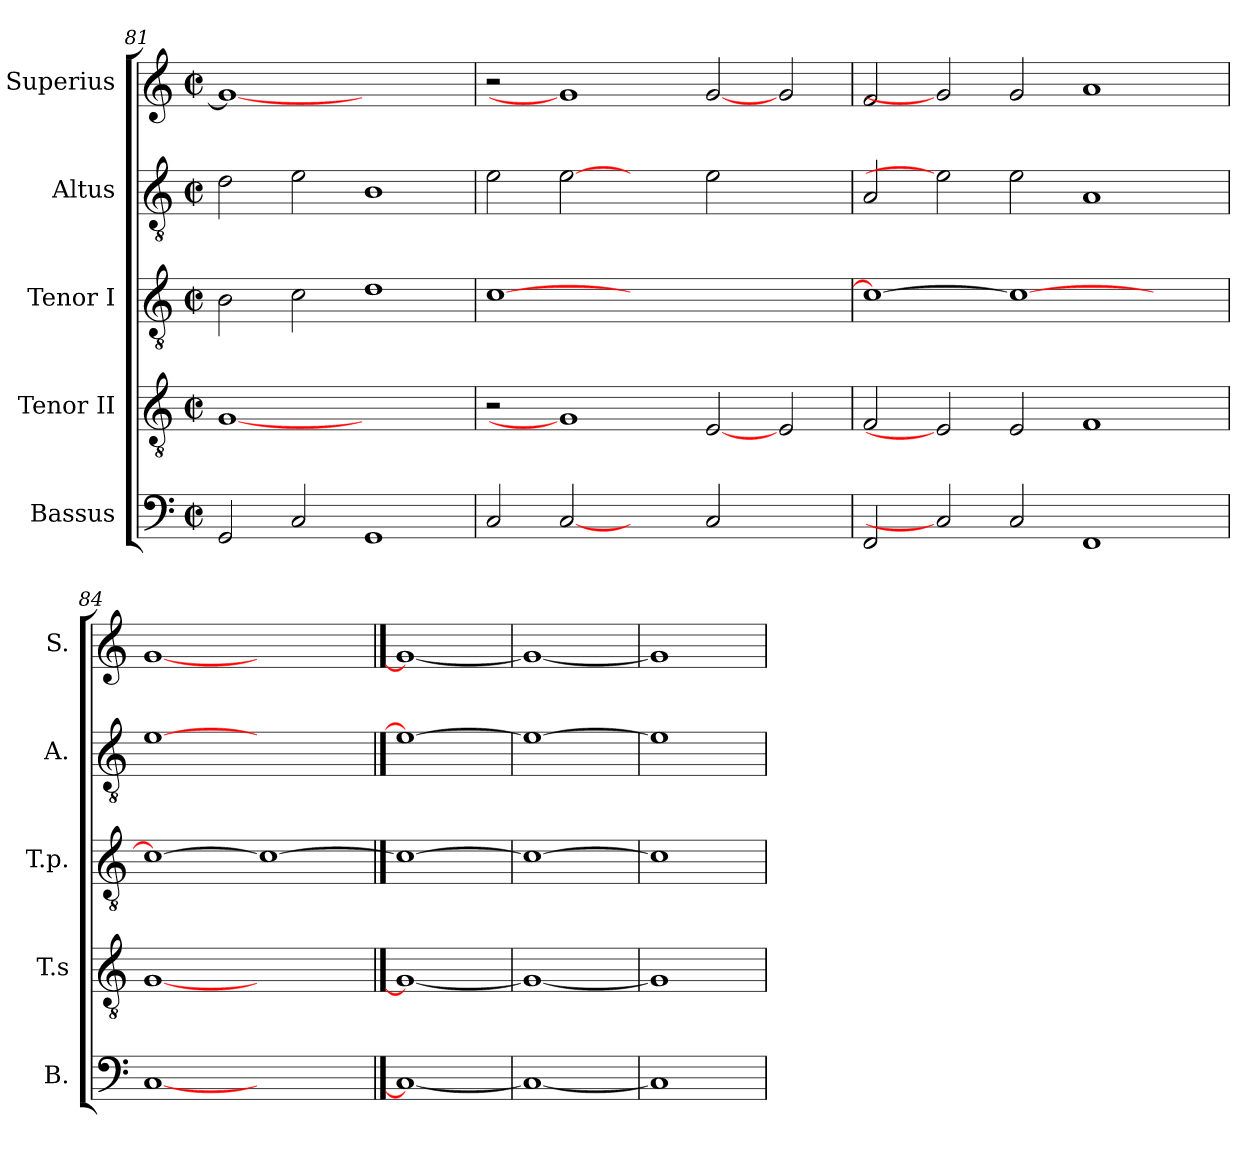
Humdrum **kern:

**kern	**kern	**kern	**kern	**kern
*part5	*part4	*part3	*part2	*part1
*staff5	*staff4	*staff3	*staff2	*staff1
*I"Bassus	*I"Tenor II	*I"Tenor I	*I"Altus	*I"Superius
*I'B.	*I'T.s	*I'T.p.	*I'A.	*I'S.
!!LO:PB:g=z
*clefF4	*clefGv2	*clefGv2	*clefGv2	*clefG2
*	*ITrd7c12	*ITrd7c12	*ITrd7c12	*
*k[]	*k[]	*k[]	*k[]	*k[]
*C:	*C:	*C:	*C:	*C:
*M2/2	*M2/2	*M2/2	*M2/2	*M2/2
*met(c|)	*met(c|)	*met(c|)	*met(c|)	*met(c|)
=81	=81	=81	=81	=81
2GGi/	[1GGi	2BBi\	2Di\	1gi_<
2Ci/	.	2Ci\	2Ei\	.
1GGi	1ryy	1Di	1BBi	1ryy
=82	=82	=82	=82	=82
2Ci/	2r	[>1Ci	2Ei\	2r
[2Ci	1GGi]	.	[2Ei	1gi]
2ryy	.	1.ryy	2ryy	.
2Ci/	[2EEi	.	2Ei\	[2gi
2ryy	2EEi/	.	2ryy	2gi/
=83	=83	=83	=83	=83
2FFi/	2FFi/	1Ci_>	2AAi/	2fi/
2Ci]	2EEi]	.	2Ei]	2gi]
2Ci/	2EEi/	1Ci_	2Ei\	2gi/
1FFi	1FFi	.	1AAi	1ai
.	.	2ryy	.	.
=84	=84	=84	=84	=84
[1Ci	[1GGi	1Ci_>	[1Ei	[1gi
1ryy	1ryy	1Ci_	1ryy	1ryy
==85	==85	==85	==85	==85
1Ci_	1GGi_	1Ci_	1Ei_	1gi_
=86	=86	=86	=86	=86
1Ci_	1GGi_	1Ci_	1Ei_	1gi_
=87	=87	=87	=87	=87
1Ci]	1GGi]	1Ci]	1Ei]	1gi]
=	=	=	=	=
*-	*-	*-	*-	*-
